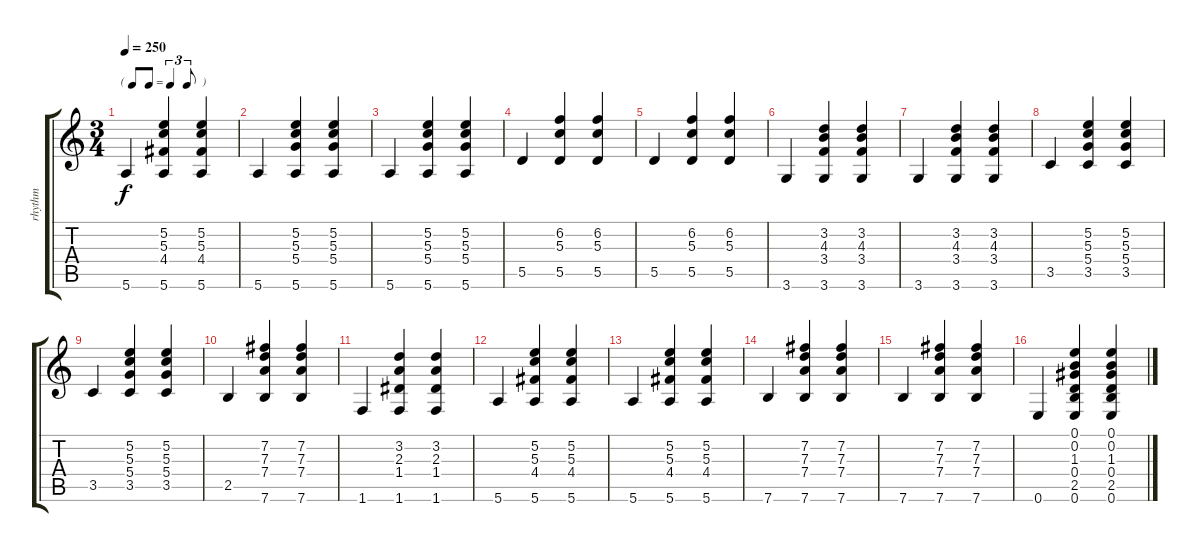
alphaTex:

\track ("rhythm" "rhythm") {instrument acousticguitarnylon}
\staff {score tabs}
\tuning (E4 B3 G3 D3 A2 E2) {hide}
\ts (3 4)
\tf triplet8th
\tempo 250
\clef g2
\ks c
5.6.4{dy f} (5.2 5.3 4.4 5.6).4 (5.2 5.3 4.4 5.6).4 |
5.6.4 (5.2 5.3 5.4 5.6).4 (5.2 5.3 5.4 5.6).4 |
5.6.4 (5.2 5.3 5.4 5.6).4 (5.2 5.3 5.4 5.6).4 |
5.5.4 (6.2 5.3 5.5).4 (6.2 5.3 5.5).4 |
5.5.4 (6.2 5.3 5.5).4 (6.2 5.3 5.5).4 |
3.6.4 (3.2 4.3 3.4 3.6).4 (3.2 4.3 3.4 3.6).4 |
3.6.4 (3.2 4.3 3.4 3.6).4 (3.2 4.3 3.4 3.6).4 |
3.5.4 (5.2 5.3 5.4 3.5).4 (5.2 5.3 5.4 3.5).4 |
3.5.4 (5.2 5.3 5.4 3.5).4 (5.2 5.3 5.4 3.5).4 |
2.5.4 (7.2 7.3 7.4 7.6).4 (7.2 7.3 7.4 7.6).4 |
1.6.4 (3.2 2.3 1.4 1.6).4 (3.2 2.3 1.4 1.6).4 |
5.6.4 (5.2 5.3 4.4 5.6).4 (5.2 5.3 4.4 5.6).4 |
5.6.4 (5.2 5.3 4.4 5.6).4 (5.2 5.3 4.4 5.6).4 |
7.6.4 (7.2 7.3 7.4 7.6).4 (7.2 7.3 7.4 7.6).4 |
7.6.4 (7.2 7.3 7.4 7.6).4 (7.2 7.3 7.4 7.6).4 |
0.6.4 (0.1 0.2 1.3 0.4 2.5 0.6).4 (0.1 0.2 1.3 0.4 2.5 0.6).4
